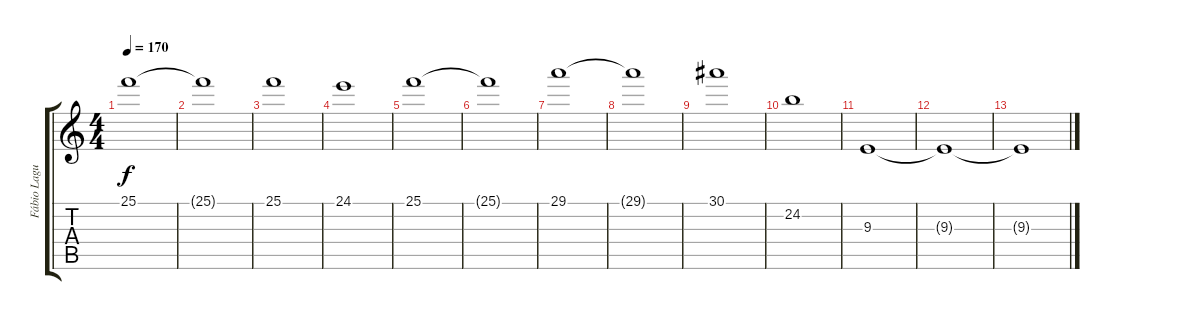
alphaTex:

\track ("Fábio Laguna" "Fábio Lagu") {instrument stringensemble1}
\staff {score tabs}
\tuning (E4 B3 G3 D3 A2 E2) {hide}
\ts (4 4)
\tempo 170
\clef g2
\ks c
25.1.1{dy f} |
25.1{t}.1 |
25.1.1 |
24.1.1 |
25.1.1 |
25.1{t}.1 |
29.1.1 |
29.1{t}.1 |
30.1.1 |
24.2.1 |
9.3.1 |
9.3{t}.1 |
9.3{t}.1
